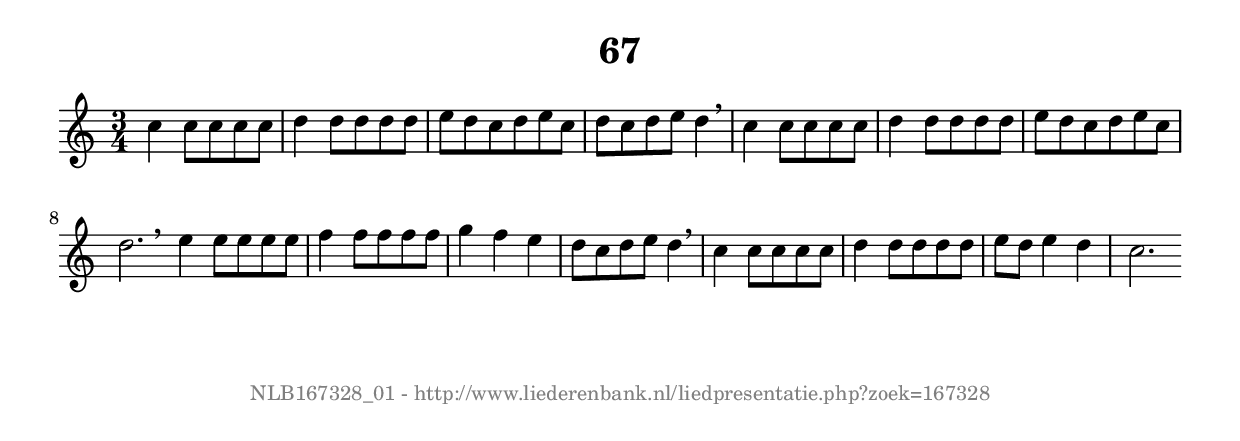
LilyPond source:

%
% produced by wce2krn 1.64 (7 June 2014)
%
\version"2.16"
#(append! paper-alist '(("long" . (cons (* 210 mm) (* 2000 mm)))))
#(set-default-paper-size "long")
sb = {\breathe}
mBreak = {\breathe }
bBreak = {\breathe }
x = {\once\override NoteHead #'style = #'cross }
gl=\glissando
itime={\override Staff.TimeSignature #'stencil = ##f }
ficta = {\once\set suggestAccidentals = ##t}
fine = {\once\override Score.RehearsalMark #'self-alignment-X = #1 \mark \markup {\italic{Fine}}}
dc = {\once\override Score.RehearsalMark #'self-alignment-X = #1 \mark \markup {\italic{D.C.}}}
dcf = {\once\override Score.RehearsalMark #'self-alignment-X = #1 \mark \markup {\italic{D.C. al Fine}}}
dcc = {\once\override Score.RehearsalMark #'self-alignment-X = #1 \mark \markup {\italic{D.C. al Coda}}}
ds = {\once\override Score.RehearsalMark #'self-alignment-X = #1 \mark \markup {\italic{D.S.}}}
dsf = {\once\override Score.RehearsalMark #'self-alignment-X = #1 \mark \markup {\italic{D.S. al Fine}}}
dsc = {\once\override Score.RehearsalMark #'self-alignment-X = #1 \mark \markup {\italic{D.S. al Coda}}}
pv = {\set Score.repeatCommands = #'((volta "1"))}
sv = {\set Score.repeatCommands = #'((volta "2"))}
tv = {\set Score.repeatCommands = #'((volta "3"))}
qv = {\set Score.repeatCommands = #'((volta "4"))}
xv = {\set Score.repeatCommands = #'((volta #f))}
\header{ tagline = ""
title = "67"
}
\score {{
\key c \major
\relative g'
{
\set melismaBusyProperties = #'()
\time 3/4
\tempo 4=120
\override Score.MetronomeMark #'transparent = ##t
\override Score.RehearsalMark #'break-visibility = #(vector #t #t #f)
c4 c8 c c c d4 d8 d d d e d c d e c d c d e d4 \mBreak \bar "|"
c4 c8 c c c d4 d8 d d d e d c d e c d2. \bar":|:" \bBreak
e4 e8 e e e f4 f8 f f f g4 f e d8 c d e d4 \mBreak \bar "|"
c4 c8 c c c d4 d8 d d d e d e4 d c2.\bar":|"
 }}
 \midi { }
 \layout {
            indent = 0.0\cm
}
}
\markup { \vspace #0 } \markup { \with-color #grey \fill-line { \center-column { \smaller "NLB167328_01 - http://www.liederenbank.nl/liedpresentatie.php?zoek=167328" } } }
